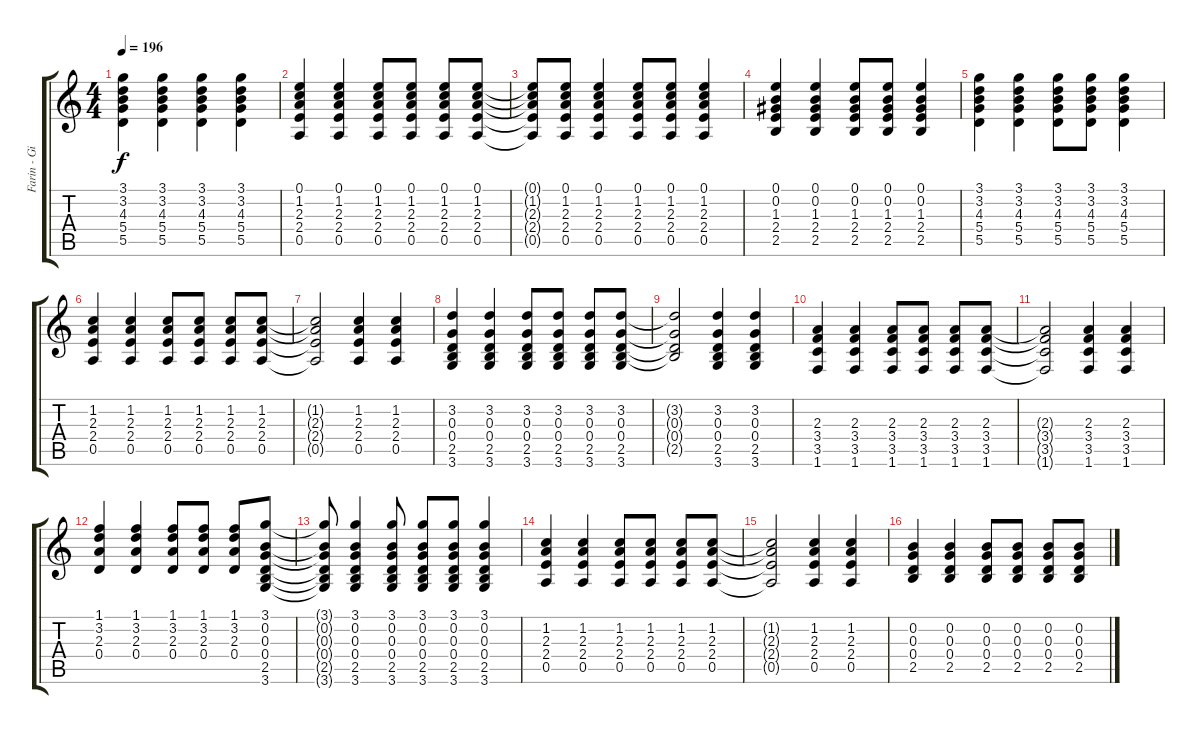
\track ("Farin - Gitarre 1" "Farin - Gi") {instrument acousticguitarsteel}
\staff {score tabs}
\tuning (E4 B3 G3 D3 A2 E2) {hide}
\ts (4 4)
\tempo 196
\clef g2
\ks c
(3.1 3.2 4.3 5.4 5.5).4{dy f} (3.1 3.2 4.3 5.4 5.5).4 (3.1 3.2 4.3 5.4 5.5).4 (3.1 3.2 4.3 5.4 5.5).4 |
(0.1 1.2 2.3 2.4 0.5).4 (0.1 1.2 2.3 2.4 0.5).4 (0.1 1.2 2.3 2.4 0.5).8 (0.1 1.2 2.3 2.4 0.5).8 (0.1 1.2 2.3 2.4 0.5).8 (0.1 1.2 2.3 2.4 0.5).8 |
(0.1{t} 1.2{t} 2.3{t} 2.4{t} 0.5{t}).8 (0.1 1.2 2.3 2.4 0.5).8 (0.1 1.2 2.3 2.4 0.5).4 (0.1 1.2 2.3 2.4 0.5).8 (0.1 1.2 2.3 2.4 0.5).8 (0.1 1.2 2.3 2.4 0.5).4 |
(0.1 0.2 1.3 2.4 2.5).4 (0.1 0.2 1.3 2.4 2.5).4 (0.1 0.2 1.3 2.4 2.5).8 (0.1 0.2 1.3 2.4 2.5).8 (0.1 0.2 1.3 2.4 2.5).4 |
(3.1 3.2 4.3 5.4 5.5).4 (3.1 3.2 4.3 5.4 5.5).4 (3.1 3.2 4.3 5.4 5.5).8 (3.1 3.2 4.3 5.4 5.5).8 (3.1 3.2 4.3 5.4 5.5).4 |
(1.2 2.3 2.4 0.5).4 (1.2 2.3 2.4 0.5).4 (1.2 2.3 2.4 0.5).8 (1.2 2.3 2.4 0.5).8 (1.2 2.3 2.4 0.5).8 (1.2 2.3 2.4 0.5).8 |
(1.2{t} 2.3{t} 2.4{t} 0.5{t}).2 (1.2 2.3 2.4 0.5).4 (1.2 2.3 2.4 0.5).4 |
(3.2 0.3 0.4 2.5 3.6).4 (3.2 0.3 0.4 2.5 3.6).4 (3.2 0.3 0.4 2.5 3.6).8 (3.2 0.3 0.4 2.5 3.6).8 (3.2 0.3 0.4 2.5 3.6).8 (3.2 0.3 0.4 2.5 3.6).8 |
(3.2{t} 0.3{t} 0.4{t} 2.5{t}).2 (3.2 0.3 0.4 2.5 3.6).4 (3.2 0.3 0.4 2.5 3.6).4 |
(2.3 3.4 3.5 1.6).4 (2.3 3.4 3.5 1.6).4 (2.3 3.4 3.5 1.6).8 (2.3 3.4 3.5 1.6).8 (2.3 3.4 3.5 1.6).8 (2.3 3.4 3.5 1.6).8 |
(2.3{t} 3.4{t} 3.5{t} 1.6{t}).2 (2.3 3.4 3.5 1.6).4 (2.3 3.4 3.5 1.6).4 |
(1.1 3.2 2.3 0.4).4 (1.1 3.2 2.3 0.4).4 (1.1 3.2 2.3 0.4).8 (1.1 3.2 2.3 0.4).8 (1.1 3.2 2.3 0.4).8 (3.1 0.2 0.3 0.4 2.5 3.6).8 |
(3.1{t} 0.2{t} 0.3{t} 0.4{t} 2.5{t} 3.6{t}).8 (3.1 0.2 0.3 0.4 2.5 3.6).4 (3.1 0.2 0.3 0.4 2.5 3.6).8 (3.1 0.2 0.3 0.4 2.5 3.6).8 (3.1 0.2 0.3 0.4 2.5 3.6).8 (3.1 0.2 0.3 0.4 2.5 3.6).4 |
(1.2 2.3 2.4 0.5).4 (1.2 2.3 2.4 0.5).4 (1.2 2.3 2.4 0.5).8 (1.2 2.3 2.4 0.5).8 (1.2 2.3 2.4 0.5).8 (1.2 2.3 2.4 0.5).8 |
(1.2{t} 2.3{t} 2.4{t} 0.5{t}).2 (1.2 2.3 2.4 0.5).4 (1.2 2.3 2.4 0.5).4 |
(0.2 0.3 0.4 2.5).4 (0.2 0.3 0.4 2.5).4 (0.2 0.3 0.4 2.5).8 (0.2 0.3 0.4 2.5).8 (0.2 0.3 0.4 2.5).8 (0.2 0.3 0.4 2.5).8
